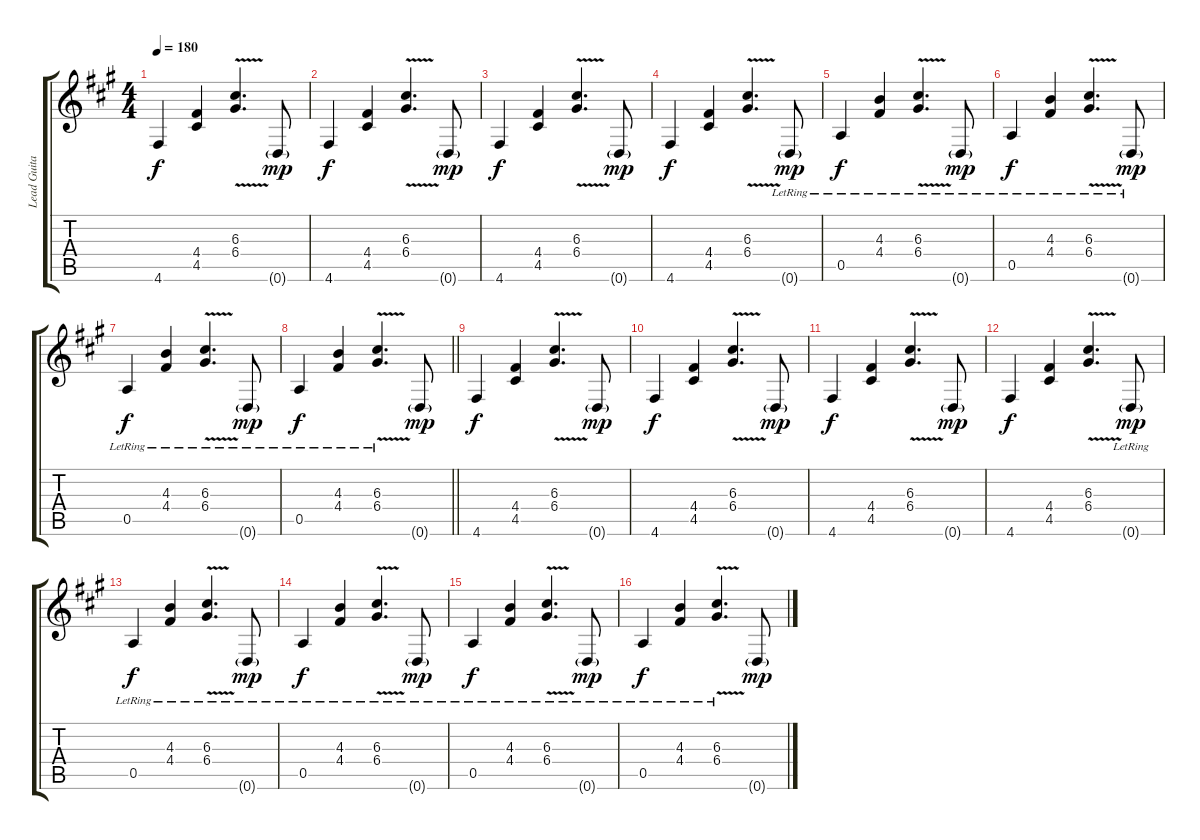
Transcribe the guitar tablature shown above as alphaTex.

\track ("Lead Guitar (Adam Gontier)" "Lead Guita") {instrument acousticguitarnylon}
\staff {score tabs}
\tuning (E4 B3 G3 D3 A2 D2) {hide}
\ts (4 4)
\tempo 180
\clef g2
\ks f#minor
4.6.4{dy f} (4.4 4.5).4 (6.3{v} 6.4{v}).4{d} 0.6{g}.8{dy mp} |
4.6.4{dy f} (4.4 4.5).4 (6.3{v} 6.4{v}).4{d} 0.6{g}.8{dy mp} |
4.6.4{dy f} (4.4 4.5).4 (6.3{v} 6.4{v}).4{d} 0.6{g}.8{dy mp} |
4.6.4{dy f} (4.4 4.5).4 (6.3{v} 6.4{v}).4{d} 0.6{g lr}.8{dy mp} |
0.5{lr}.4{dy f} (4.3{lr} 4.4{lr}).4 (6.3{v lr} 6.4{v lr}).4{d} 0.6{g lr}.8{dy mp} |
0.5{lr}.4{dy f} (4.3{lr} 4.4{lr}).4 (6.3{v lr} 6.4{v lr}).4{d} 0.6{g lr}.8{dy mp} |
0.5{lr}.4{dy f} (4.3{lr} 4.4{lr}).4 (6.3{v lr} 6.4{v lr}).4{d} 0.6{g lr}.8{dy mp} |
\barLineRight lightlight
0.5{lr}.4{dy f} (4.3{lr} 4.4{lr}).4 (6.3{v lr} 6.4{v lr}).4{d} 0.6{g}.8{dy mp} |
4.6.4{dy f} (4.4 4.5).4 (6.3{v} 6.4{v}).4{d} 0.6{g}.8{dy mp} |
4.6.4{dy f} (4.4 4.5).4 (6.3{v} 6.4{v}).4{d} 0.6{g}.8{dy mp} |
4.6.4{dy f} (4.4 4.5).4 (6.3{v} 6.4{v}).4{d} 0.6{g}.8{dy mp} |
4.6.4{dy f} (4.4 4.5).4 (6.3{v} 6.4{v}).4{d} 0.6{g lr}.8{dy mp} |
0.5{lr}.4{dy f} (4.3{lr} 4.4{lr}).4 (6.3{v lr} 6.4{v lr}).4{d} 0.6{g lr}.8{dy mp} |
0.5{lr}.4{dy f} (4.3{lr} 4.4{lr}).4 (6.3{v lr} 6.4{v lr}).4{d} 0.6{g lr}.8{dy mp} |
0.5{lr}.4{dy f} (4.3{lr} 4.4{lr}).4 (6.3{v lr} 6.4{v lr}).4{d} 0.6{g lr}.8{dy mp} |
0.5{lr}.4{dy f} (4.3{lr} 4.4{lr}).4 (6.3{v lr} 6.4{v lr}).4{d} 0.6{g}.8{dy mp}
